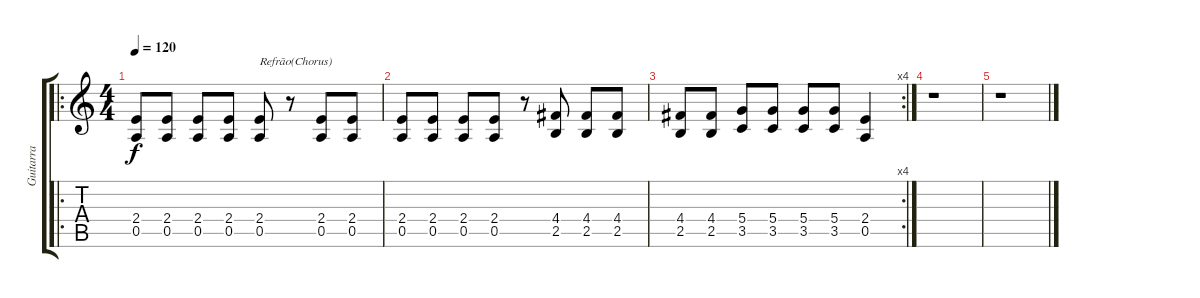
\track ("Guitarra" "Guitarra") {instrument acousticguitarsteel}
\staff {score tabs}
\tuning (E4 B3 G3 D3 A2 E2) {hide}
\ro
\ts (4 4)
\tempo 120
\clef g2
\ks c
(2.4 0.5).8{dy f} (2.4 0.5).8 (2.4 0.5).8 (2.4 0.5).8 (2.4 0.5).8{txt "Refrão(Chorus)"} r.8 (2.4 0.5).8 (2.4 0.5).8 |
(2.4 0.5).8 (2.4 0.5).8 (2.4 0.5).8 (2.4 0.5).8 r.8 (4.4 2.5).8 (4.4 2.5).8 (4.4 2.5).8 |
\rc 4
(4.4 2.5).8 (4.4 2.5).8 (5.4 3.5).8 (5.4 3.5).8 (5.4 3.5).8 (5.4 3.5).8 (2.4 0.5).4 |
r.1 |
r.1
